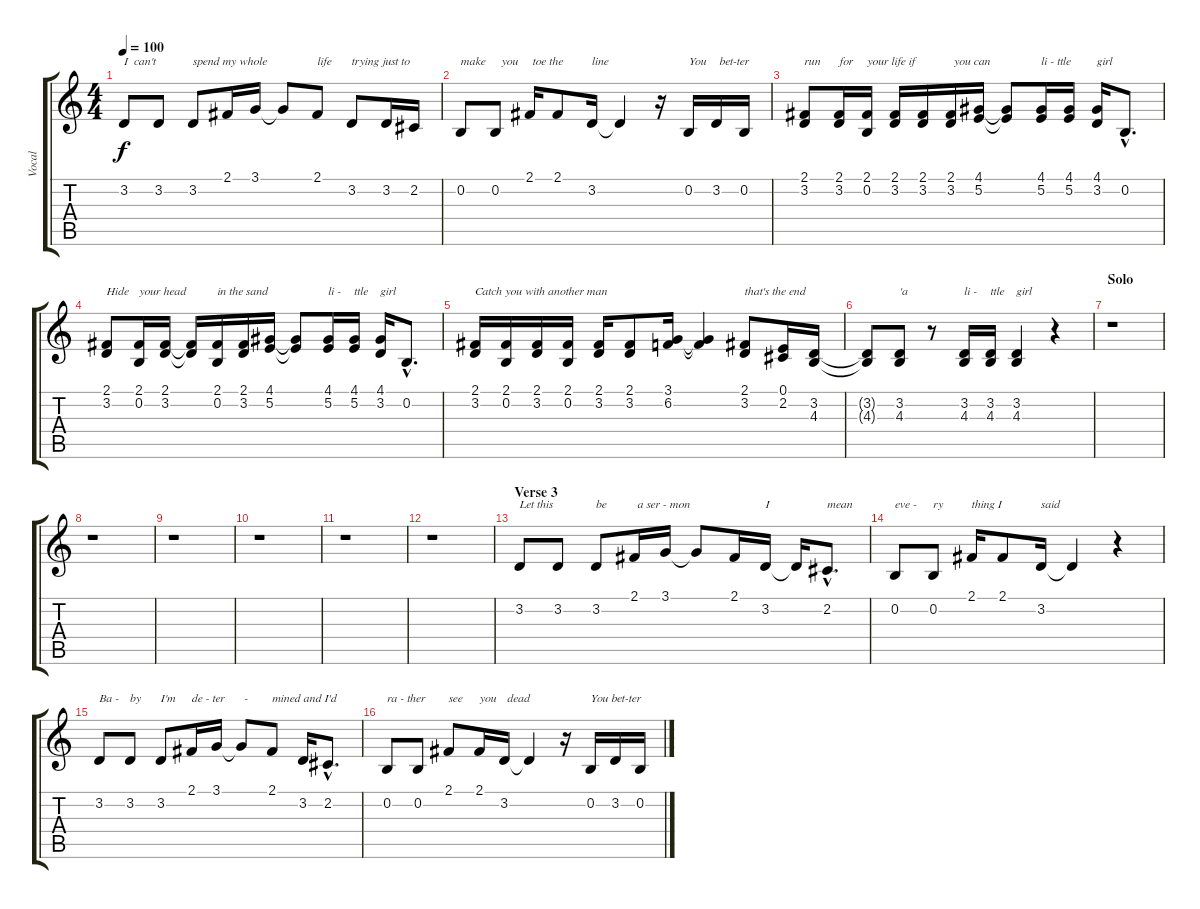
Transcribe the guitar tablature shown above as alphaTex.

\track ("Vocal" "Vocal") {instrument lead5charang}
\staff {score tabs}
\tuning (E4 B3 G3 D3 A2 E2) {hide}
\ts (4 4)
\tempo 100
\clef g2
\ks c
3.2.8{txt "I  can't" dy f} 3.2.8 3.2.8{txt "spend my whole"} 2.1.16 3.1.16 3.1{t}.8 2.1.8{txt "life"} 3.2.8{txt "trying just to"} 3.2.16 2.2.16 |
0.2.8{txt "make"} 0.2.8{txt "  you"} 2.1.16{txt " toe the"} 2.1.8 3.2.16{txt "line"} 3.2{t}.4 r.16 0.2.16{txt "You"} 3.2.16{txt " bet-ter"} 0.2.16 |
(2.1 3.2).8{txt "run"} (2.1 3.2).16{txt "for"} (2.1 0.2).16{txt "your life if"} (2.1 3.2).16 (2.1 3.2).16 (2.1 3.2).16{txt " you can"} (4.1 5.2).16 (4.1{t} 5.2{t}).8 (4.1 5.2).16{txt "li - ttle "} (4.1 5.2).16 (4.1 3.2).16{txt "girl"} 0.2{hac}.8{d} |
(2.1 3.2).8{txt "Hide"} (2.1 0.2).16{txt "your head"} (2.1 3.2).16 (2.1{t} 3.2{t}).16 (2.1 0.2).16{txt "in the sand"} (2.1 3.2).16 (4.1 5.2).16 (4.1{t} 5.2{t}).8 (4.1 5.2).16{txt "li - "} (4.1 5.2).16{txt "ttle"} (4.1 3.2).16{txt "girl"} 0.2{hac}.8{d} |
(2.1 3.2).16{txt "Catch you with another man"} (2.1 0.2).16 (2.1 3.2).16 (2.1 0.2).16 (2.1 3.2).16 (2.1 3.2).8 (3.1 6.2).16 (3.1{t} 6.2{t}).4 (2.1 3.2).8{txt "that's the end"} (0.1 2.2).16 (3.2 4.3).16 |
(3.2{t} 4.3{t}).8 (3.2 4.3).8{txt "'a"} r.8 (3.2 4.3).16{txt "li - "} (3.2 4.3).16{txt "ttle"} (3.2 4.3).4{txt "girl"} r.4 |
\section ("" "Solo")
r.1 |
r.1 |
r.1 |
r.1 |
r.1 |
r.1 |
\section ("" "Verse 3")
3.2.8{txt "Let this"} 3.2.8 3.2.8{txt "be"} 2.1.16{txt " a ser - mon"} 3.1.16 3.1{t}.8 2.1.16 3.2.16{txt "I"} 3.2{t}.16 2.2{hac}.8{d txt "mean"} |
0.2.8{txt "eve -"} 0.2.8{txt "ry"} 2.1.16{txt "thing I"} 2.1.8 3.2.16{txt "said"} 3.2{t}.4 r.4 |
3.2.8{txt "Ba -"} 3.2.8{txt "by"} 3.2.8{txt "I'm"} 2.1.16{txt "de - ter"} 3.1.16 3.1{t}.8{txt " -"} 2.1.8{txt "mined and I'd"} 3.2.16 2.2{hac}.8{d} |
0.2.8{txt "ra - ther"} 0.2.8 2.1.8{txt "see"} 2.1.16{txt "you"} 3.2.16{txt " dead"} 3.2{t}.4 r.16 0.2.16{txt "You bet-ter"} 3.2.16 0.2.16
